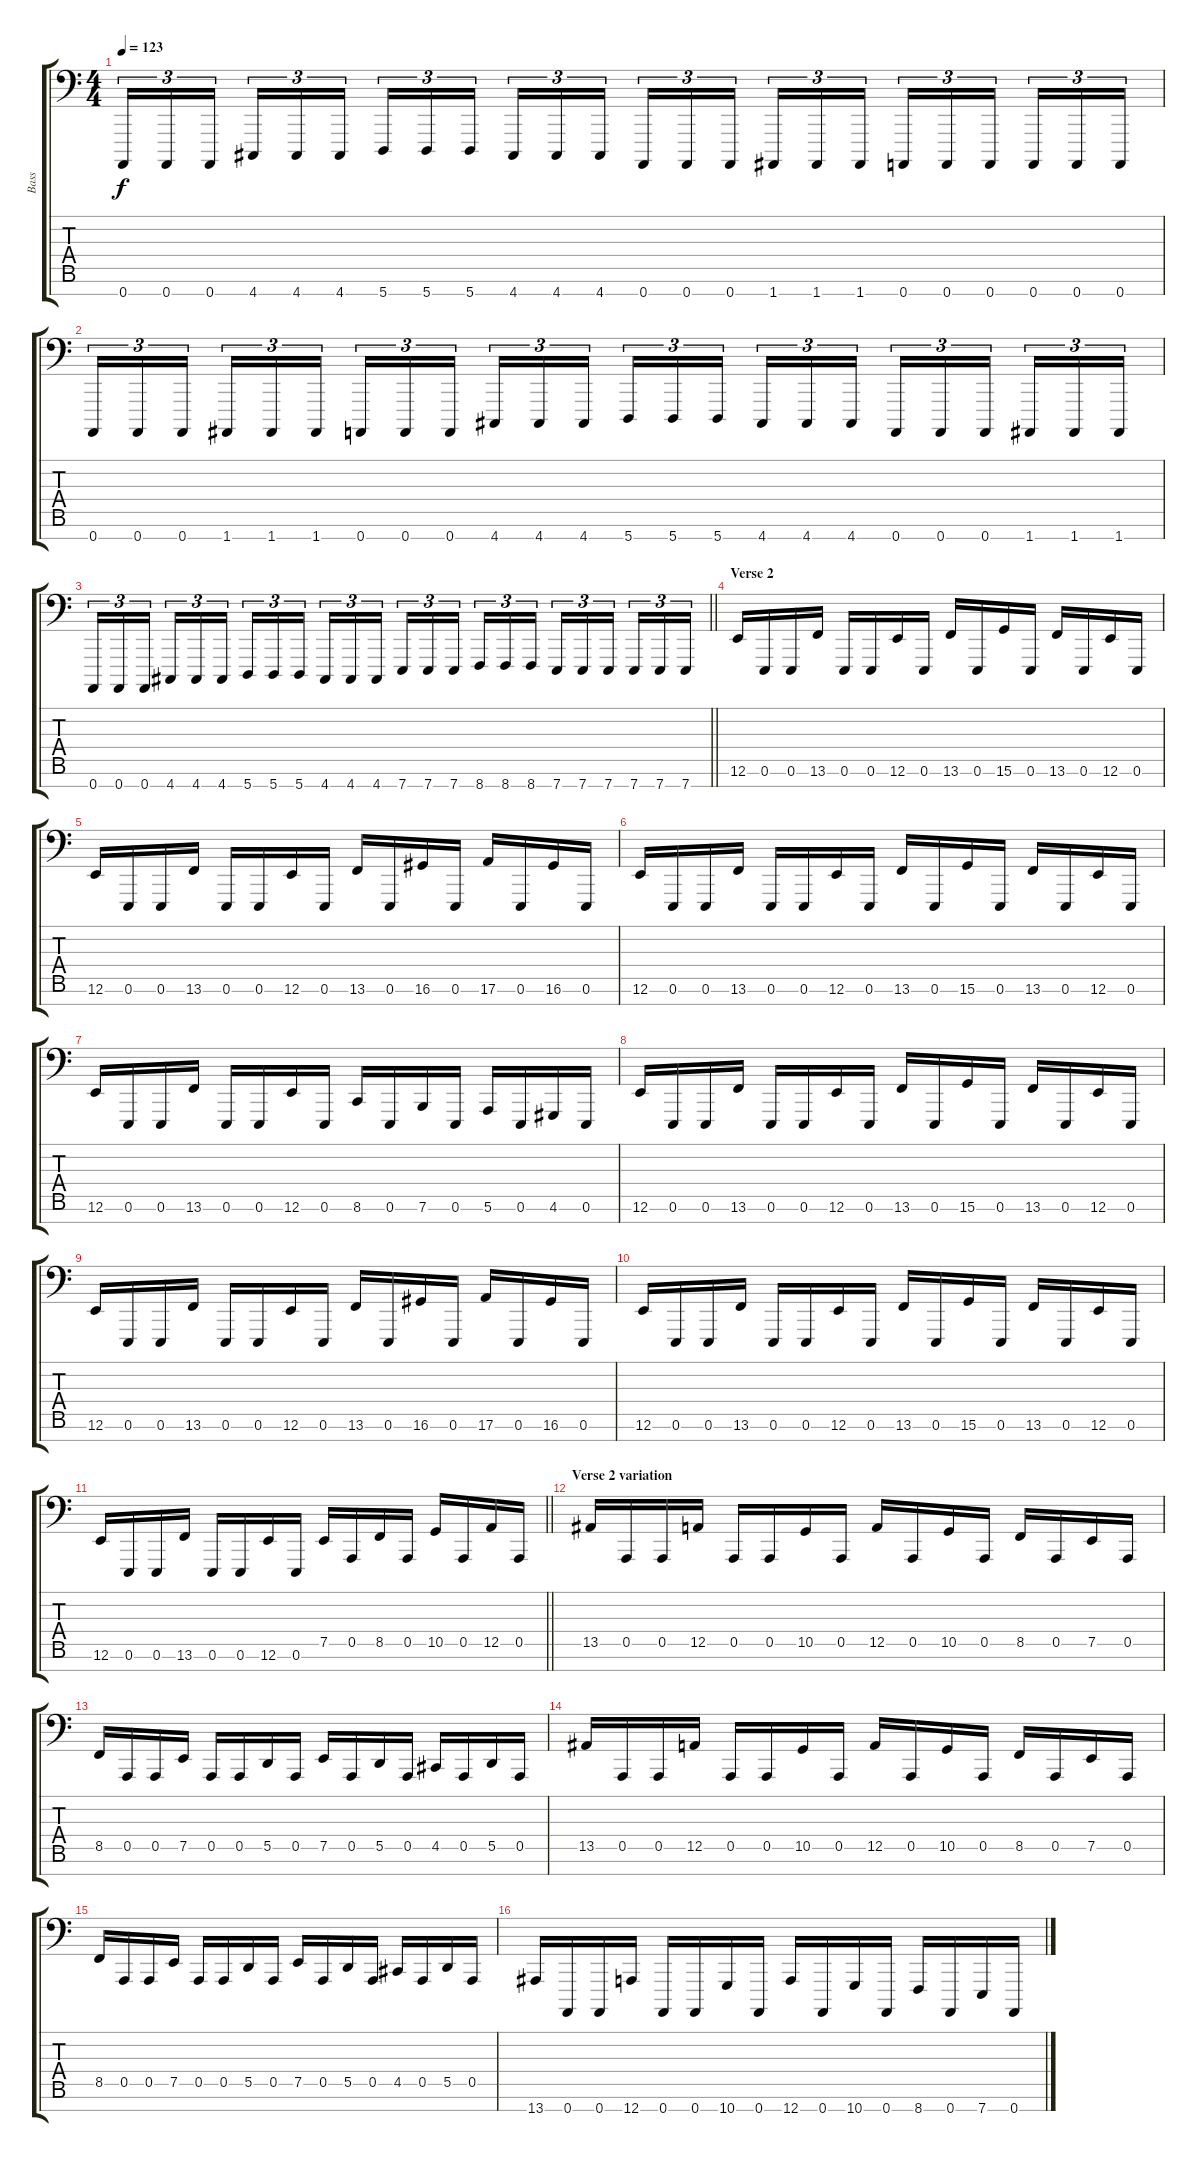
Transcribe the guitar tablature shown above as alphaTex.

\track ("Bass" "Bass") {instrument pizzicatostrings}
\staff {score tabs}
\tuning (E3 B2 G2 D2 A1 E1 A0) {hide}
\ts (4 4)
\tempo 123
\clef f4
\ks c
0.7.16{tu (3 2) dy f} 0.7.16{tu (3 2)} 0.7.16{tu (3 2) beam splitsecondary} 4.7.16{tu (3 2)} 4.7.16{tu (3 2)} 4.7.16{tu (3 2)} 5.7.16{tu (3 2)} 5.7.16{tu (3 2)} 5.7.16{tu (3 2) beam splitsecondary} 4.7.16{tu (3 2)} 4.7.16{tu (3 2)} 4.7.16{tu (3 2)} 0.7.16{tu (3 2)} 0.7.16{tu (3 2)} 0.7.16{tu (3 2) beam splitsecondary} 1.7.16{tu (3 2)} 1.7.16{tu (3 2)} 1.7.16{tu (3 2)} 0.7.16{tu (3 2)} 0.7.16{tu (3 2)} 0.7.16{tu (3 2) beam splitsecondary} 0.7.16{tu (3 2)} 0.7.16{tu (3 2)} 0.7.16{tu (3 2)} |
0.7.16{tu (3 2)} 0.7.16{tu (3 2)} 0.7.16{tu (3 2) beam splitsecondary} 1.7.16{tu (3 2)} 1.7.16{tu (3 2)} 1.7.16{tu (3 2)} 0.7.16{tu (3 2)} 0.7.16{tu (3 2)} 0.7.16{tu (3 2) beam splitsecondary} 4.7.16{tu (3 2)} 4.7.16{tu (3 2)} 4.7.16{tu (3 2)} 5.7.16{tu (3 2)} 5.7.16{tu (3 2)} 5.7.16{tu (3 2) beam splitsecondary} 4.7.16{tu (3 2)} 4.7.16{tu (3 2)} 4.7.16{tu (3 2)} 0.7.16{tu (3 2)} 0.7.16{tu (3 2)} 0.7.16{tu (3 2) beam splitsecondary} 1.7.16{tu (3 2)} 1.7.16{tu (3 2)} 1.7.16{tu (3 2)} |
\barLineRight lightlight
0.7.16{tu (3 2)} 0.7.16{tu (3 2)} 0.7.16{tu (3 2) beam splitsecondary} 4.7.16{tu (3 2)} 4.7.16{tu (3 2)} 4.7.16{tu (3 2)} 5.7.16{tu (3 2)} 5.7.16{tu (3 2)} 5.7.16{tu (3 2) beam splitsecondary} 4.7.16{tu (3 2)} 4.7.16{tu (3 2)} 4.7.16{tu (3 2)} 7.7.16{tu (3 2)} 7.7.16{tu (3 2)} 7.7.16{tu (3 2) beam splitsecondary} 8.7.16{tu (3 2)} 8.7.16{tu (3 2)} 8.7.16{tu (3 2)} 7.7.16{tu (3 2)} 7.7.16{tu (3 2)} 7.7.16{tu (3 2) beam splitsecondary} 7.7.16{tu (3 2)} 7.7.16{tu (3 2)} 7.7.16{tu (3 2)} |
\section ("" "Verse 2")
12.6.16 0.6.16 0.6.16 13.6.16 0.6.16 0.6.16 12.6.16 0.6.16 13.6.16 0.6.16 15.6.16 0.6.16 13.6.16 0.6.16 12.6.16 0.6.16 |
12.6.16 0.6.16 0.6.16 13.6.16 0.6.16 0.6.16 12.6.16 0.6.16 13.6.16 0.6.16 16.6.16 0.6.16 17.6.16 0.6.16 16.6.16 0.6.16 |
12.6.16 0.6.16 0.6.16 13.6.16 0.6.16 0.6.16 12.6.16 0.6.16 13.6.16 0.6.16 15.6.16 0.6.16 13.6.16 0.6.16 12.6.16 0.6.16 |
12.6.16 0.6.16 0.6.16 13.6.16 0.6.16 0.6.16 12.6.16 0.6.16 8.6.16 0.6.16 7.6.16 0.6.16 5.6.16 0.6.16 4.6.16 0.6.16 |
12.6.16 0.6.16 0.6.16 13.6.16 0.6.16 0.6.16 12.6.16 0.6.16 13.6.16 0.6.16 15.6.16 0.6.16 13.6.16 0.6.16 12.6.16 0.6.16 |
12.6.16 0.6.16 0.6.16 13.6.16 0.6.16 0.6.16 12.6.16 0.6.16 13.6.16 0.6.16 16.6.16 0.6.16 17.6.16 0.6.16 16.6.16 0.6.16 |
12.6.16 0.6.16 0.6.16 13.6.16 0.6.16 0.6.16 12.6.16 0.6.16 13.6.16 0.6.16 15.6.16 0.6.16 13.6.16 0.6.16 12.6.16 0.6.16 |
\barLineRight lightlight
12.6.16 0.6.16 0.6.16 13.6.16 0.6.16 0.6.16 12.6.16 0.6.16 7.5.16 0.5.16 8.5.16 0.5.16 10.5.16 0.5.16 12.5.16 0.5.16 |
\section ("" "Verse 2 variation")
13.5.16 0.5.16 0.5.16 12.5.16 0.5.16 0.5.16 10.5.16 0.5.16 12.5.16 0.5.16 10.5.16 0.5.16 8.5.16 0.5.16 7.5.16 0.5.16 |
8.5.16 0.5.16 0.5.16 7.5.16 0.5.16 0.5.16 5.5.16 0.5.16 7.5.16 0.5.16 5.5.16 0.5.16 4.5.16 0.5.16 5.5.16 0.5.16 |
13.5.16 0.5.16 0.5.16 12.5.16 0.5.16 0.5.16 10.5.16 0.5.16 12.5.16 0.5.16 10.5.16 0.5.16 8.5.16 0.5.16 7.5.16 0.5.16 |
8.5.16 0.5.16 0.5.16 7.5.16 0.5.16 0.5.16 5.5.16 0.5.16 7.5.16 0.5.16 5.5.16 0.5.16 4.5.16 0.5.16 5.5.16 0.5.16 |
13.7.16 0.7.16 0.7.16 12.7.16 0.7.16 0.7.16 10.7.16 0.7.16 12.7.16 0.7.16 10.7.16 0.7.16 8.7.16 0.7.16 7.7.16 0.7.16
